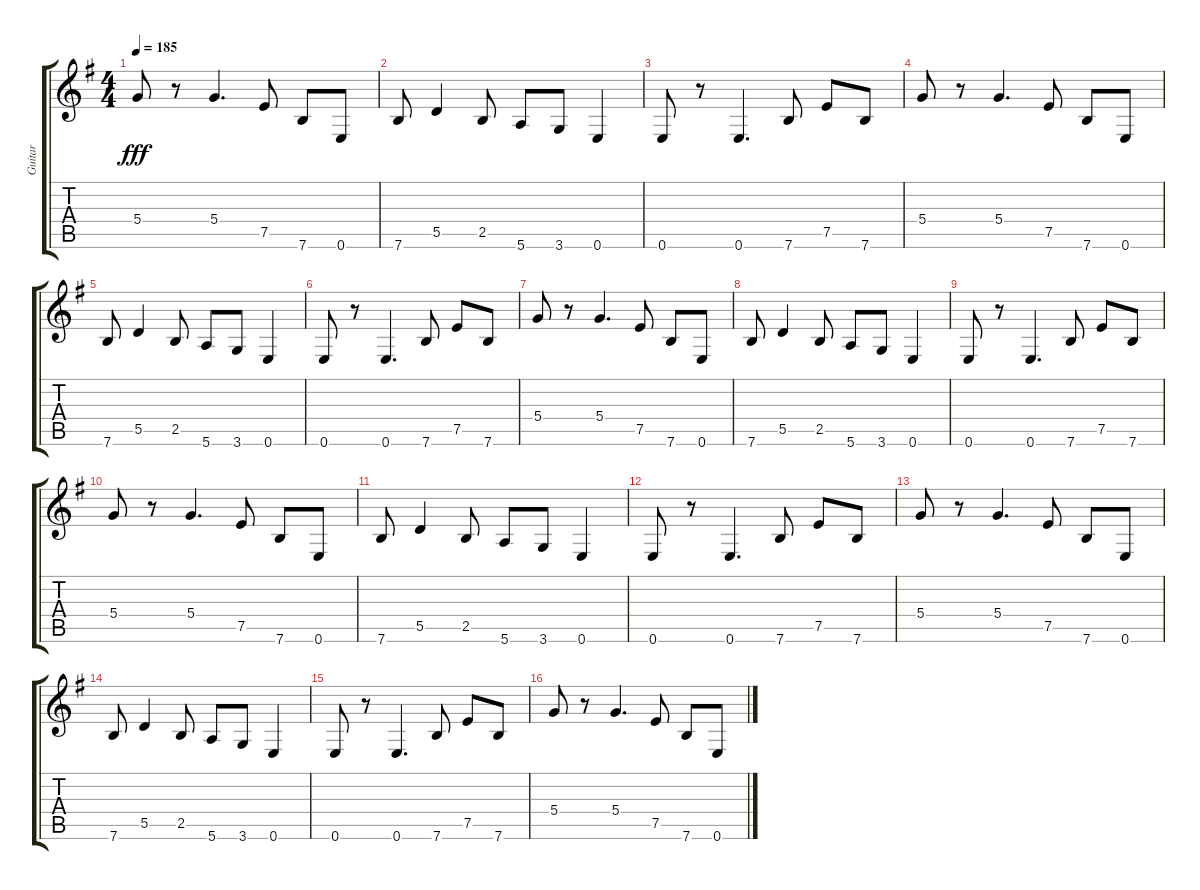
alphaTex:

\track ("Guitar" "Guitar") {instrument distortionguitar}
\staff {score tabs}
\tuning (E4 B3 G3 D3 A2 E2) {hide}
\ts (4 4)
\tempo 185
\clef g2
\ks g
5.4.8{dy fff} r.8 5.4.4{d} 7.5.8 7.6.8 0.6.8 |
7.6.8 5.5.4 2.5.8 5.6.8 3.6.8 0.6.4 |
0.6.8 r.8 0.6.4{d} 7.6.8 7.5.8 7.6.8 |
5.4.8 r.8 5.4.4{d} 7.5.8 7.6.8 0.6.8 |
7.6.8 5.5.4 2.5.8 5.6.8 3.6.8 0.6.4 |
0.6.8 r.8 0.6.4{d} 7.6.8 7.5.8 7.6.8 |
5.4.8 r.8 5.4.4{d} 7.5.8 7.6.8 0.6.8 |
7.6.8 5.5.4 2.5.8 5.6.8 3.6.8 0.6.4 |
0.6.8 r.8 0.6.4{d} 7.6.8 7.5.8 7.6.8 |
5.4.8 r.8 5.4.4{d} 7.5.8 7.6.8 0.6.8 |
7.6.8 5.5.4 2.5.8 5.6.8 3.6.8 0.6.4 |
0.6.8 r.8 0.6.4{d} 7.6.8 7.5.8 7.6.8 |
5.4.8 r.8 5.4.4{d} 7.5.8 7.6.8 0.6.8 |
7.6.8 5.5.4 2.5.8 5.6.8 3.6.8 0.6.4 |
0.6.8 r.8 0.6.4{d} 7.6.8 7.5.8 7.6.8 |
5.4.8 r.8 5.4.4{d} 7.5.8 7.6.8 0.6.8
